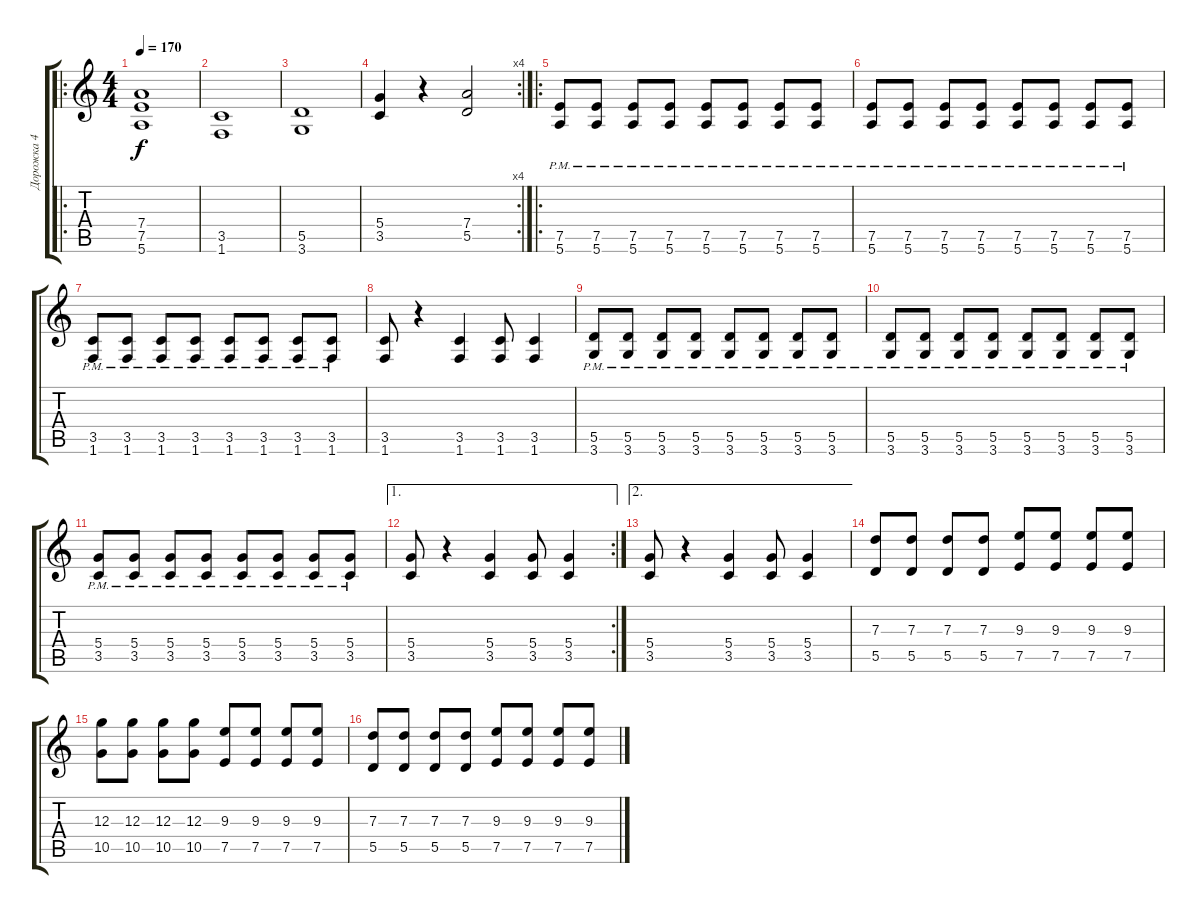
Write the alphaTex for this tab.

\track ("Дорожка 4" "Дорожка 4") {instrument distortionguitar}
\staff {score tabs}
\tuning (E4 B3 G3 D3 A2 E2) {hide}
\ro
\ts (4 4)
\tempo 170
\clef g2
\ks c
(7.4 7.5 5.6).1{dy f instrument distortionguitar} |
(3.5 1.6).1 |
(5.5 3.6).1 |
\rc 4
(5.4 3.5).4 r.4 (7.4 5.5).2 |
\ro
(7.5{pm} 5.6{pm}).8 (7.5{pm} 5.6{pm}).8 (7.5{pm} 5.6{pm}).8 (7.5{pm} 5.6{pm}).8 (7.5{pm} 5.6{pm}).8 (7.5{pm} 5.6{pm}).8 (7.5{pm} 5.6{pm}).8 (7.5{pm} 5.6{pm}).8 |
(7.5{pm} 5.6{pm}).8 (7.5{pm} 5.6{pm}).8 (7.5{pm} 5.6{pm}).8 (7.5{pm} 5.6{pm}).8 (7.5{pm} 5.6{pm}).8 (7.5{pm} 5.6{pm}).8 (7.5{pm} 5.6{pm}).8 (7.5{pm} 5.6{pm}).8 |
(3.5{pm} 1.6{pm}).8 (3.5{pm} 1.6{pm}).8 (3.5{pm} 1.6{pm}).8 (3.5{pm} 1.6{pm}).8 (3.5{pm} 1.6{pm}).8 (3.5{pm} 1.6{pm}).8 (3.5{pm} 1.6{pm}).8 (3.5{pm} 1.6{pm}).8 |
(3.5 1.6).8 r.4 (3.5 1.6).4 (3.5 1.6).8 (3.5 1.6).4 |
(5.5{pm} 3.6{pm}).8 (5.5{pm} 3.6{pm}).8 (5.5{pm} 3.6{pm}).8 (5.5{pm} 3.6{pm}).8 (5.5{pm} 3.6{pm}).8 (5.5{pm} 3.6{pm}).8 (5.5{pm} 3.6{pm}).8 (5.5{pm} 3.6{pm}).8 |
(5.5{pm} 3.6{pm}).8 (5.5{pm} 3.6{pm}).8 (5.5{pm} 3.6{pm}).8 (5.5{pm} 3.6{pm}).8 (5.5{pm} 3.6{pm}).8 (5.5{pm} 3.6{pm}).8 (5.5{pm} 3.6{pm}).8 (5.5{pm} 3.6{pm}).8 |
(5.4{pm} 3.5{pm}).8 (5.4{pm} 3.5{pm}).8 (5.4{pm} 3.5{pm}).8 (5.4{pm} 3.5{pm}).8 (5.4{pm} 3.5{pm}).8 (5.4{pm} 3.5{pm}).8 (5.4{pm} 3.5{pm}).8 (5.4{pm} 3.5{pm}).8 |
\ae 1
\rc 2
(5.4 3.5).8 r.4 (5.4 3.5).4 (5.4 3.5).8 (5.4 3.5).4 |
\ae 2
(5.4 3.5).8 r.4 (5.4 3.5).4 (5.4 3.5).8 (5.4 3.5).4 |
(7.3 5.5).8 (7.3 5.5).8 (7.3 5.5).8 (7.3 5.5).8 (9.3 7.5).8 (9.3 7.5).8 (9.3 7.5).8 (9.3 7.5).8 |
(12.3 10.5).8 (12.3 10.5).8 (12.3 10.5).8 (12.3 10.5).8 (9.3 7.5).8 (9.3 7.5).8 (9.3 7.5).8 (9.3 7.5).8 |
(7.3 5.5).8 (7.3 5.5).8 (7.3 5.5).8 (7.3 5.5).8 (9.3 7.5).8 (9.3 7.5).8 (9.3 7.5).8 (9.3 7.5).8
